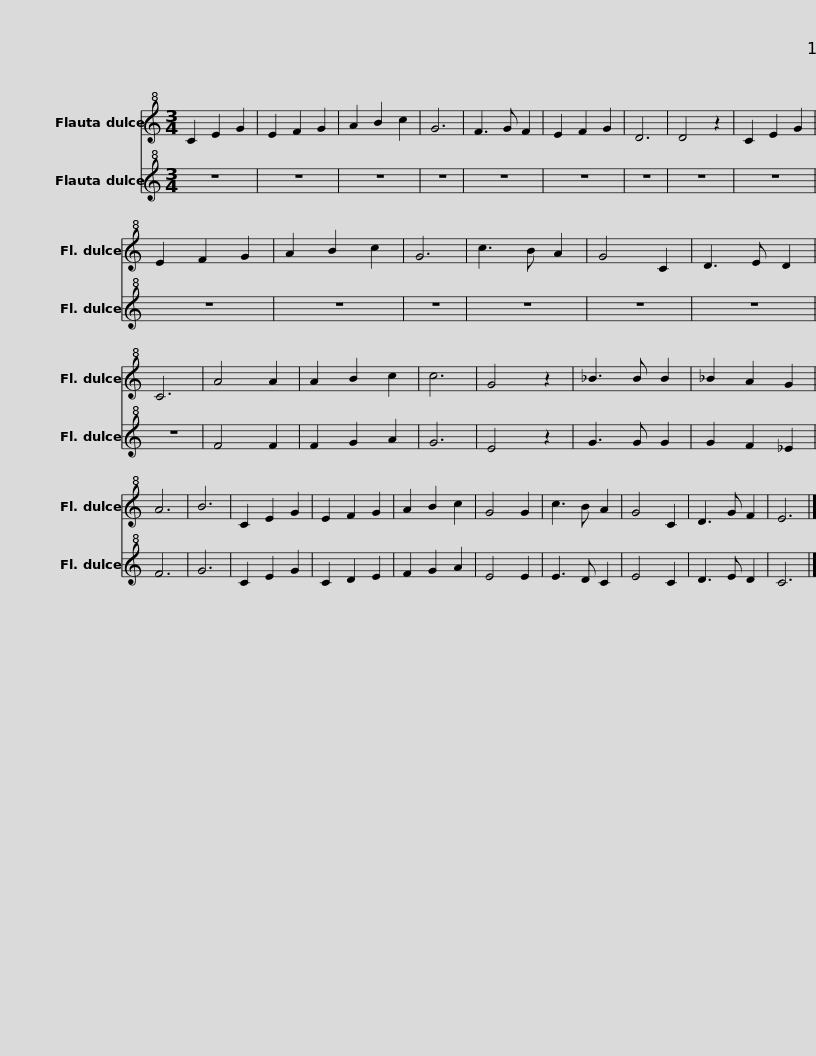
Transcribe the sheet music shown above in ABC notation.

X:1
%%score 1 2
L:1/8
M:3/4
I:linebreak $
K:C
V:1 treble+8
V:2 treble+8
V:1
 C2 E2 G2 | E2 F2 G2 | A2 B2 c2 | G6 | F3 G F2 | %5
 E2 F2 G2 | D6 | D4 z2 | C2 E2 G2 | E2 F2 G2 | %10
 A2 B2 c2 | G6 |$ c3 B A2 | G4 C2 | D3 E D2 | %15
 C6 | A4 A2 | A2 B2 c2 | c6 | G4 z2 | %20
 _B3 B B2 | _B2 A2 G2 | A6 | B6 | C2 E2 G2 |$ %25
 E2 F2 G2 | A2 B2 c2 | G4 G2 | c3 B A2 | G4 C2 | %30
 D3 G F2 | E6 |] %32
V:2
 z6 | z6 | z6 | z6 | z6 | %5
 z6 | z6 | z6 | z6 | z6 | %10
 z6 | z6 |$ z6 | z6 | z6 | %15
 z6 | F4 F2 | F2 G2 A2 | G6 | E4 z2 | %20
 G3 G G2 | G2 F2 _E2 | F6 | G6 | C2 E2 G2 |$ %25
 C2 D2 E2 | F2 G2 A2 | E4 E2 | E3 D C2 | E4 C2 | %30
 D3 E D2 | C6 |] %32
